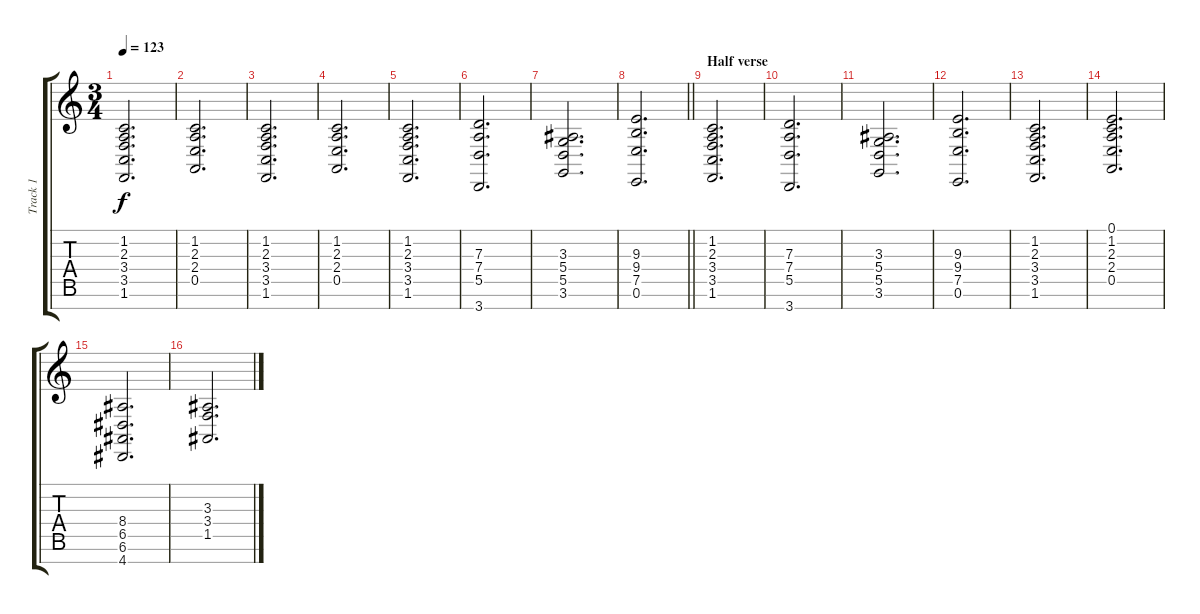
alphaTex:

\track ("Track 1" "Track 1") {instrument stringensemble1}
\staff {score tabs}
\tuning (E4 B3 G3 D3 A2 E2 B1) {hide}
\ts (3 4)
\tempo 123
\clef g2
\ks c
(1.2 2.3 3.4 3.5 1.6).2{d dy f} |
(1.2 2.3 2.4 0.5).2{d} |
(1.2 2.3 3.4 3.5 1.6).2{d} |
(1.2 2.3 2.4 0.5).2{d} |
(1.2 2.3 3.4 3.5 1.6).2{d} |
(7.3 7.4 5.5 3.7).2{d} |
(3.3 5.4 5.5 3.6).2{d} |
\barLineRight lightlight
(9.3 9.4 7.5 0.6).2{d} |
\section ("" "Half verse")
(1.2 2.3 3.4 3.5 1.6).2{d} |
(7.3 7.4 5.5 3.7).2{d} |
(3.3 5.4 5.5 3.6).2{d} |
(9.3 9.4 7.5 0.6).2{d} |
(1.2 2.3 3.4 3.5 1.6).2{d} |
(0.1 1.2 2.3 2.4 0.5).2{d} |
(8.4 6.5 6.6 4.7).2{d} |
(3.3 3.4 1.5).2{d}
